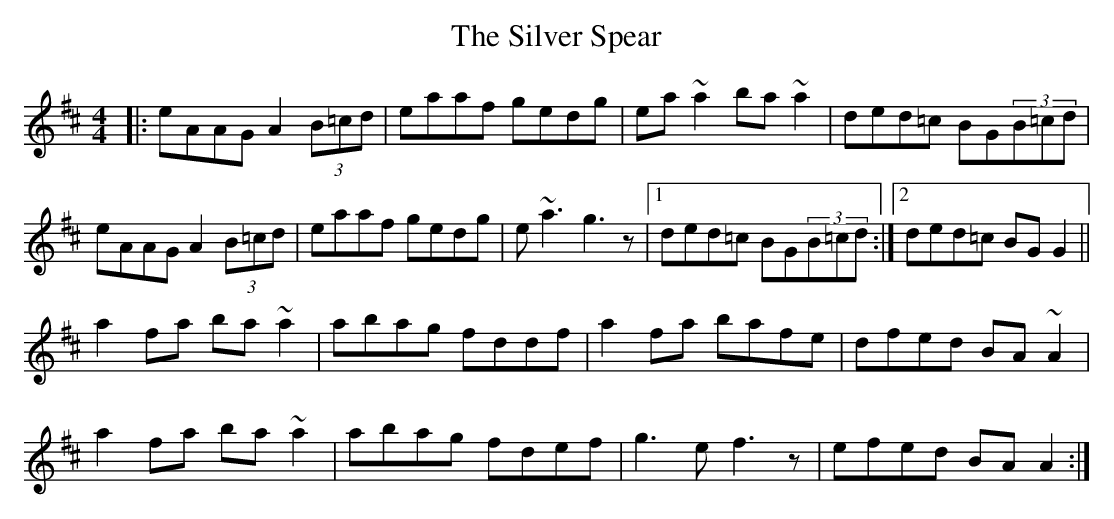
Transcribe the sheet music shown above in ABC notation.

X:1
T: The Silver Spear
M: 4/4
L: 1/8
K: Dmaj
|:eAAG A2(3B=cd|eaaf gedg|ea~a2 ba~a2|ded=c BG(3B=cd|
eAAG A2(3B=cd|eaaf gedg|e~a3 g3z|1 ded=c BG(3B=cd:|2 ded=c BGG2||
a2fa ba~a2|abag fddf|a2fa bafe|dfed BA~A2|
a2fa ba~a2|abag fdef|g3e f3z|efed BAA2:|
